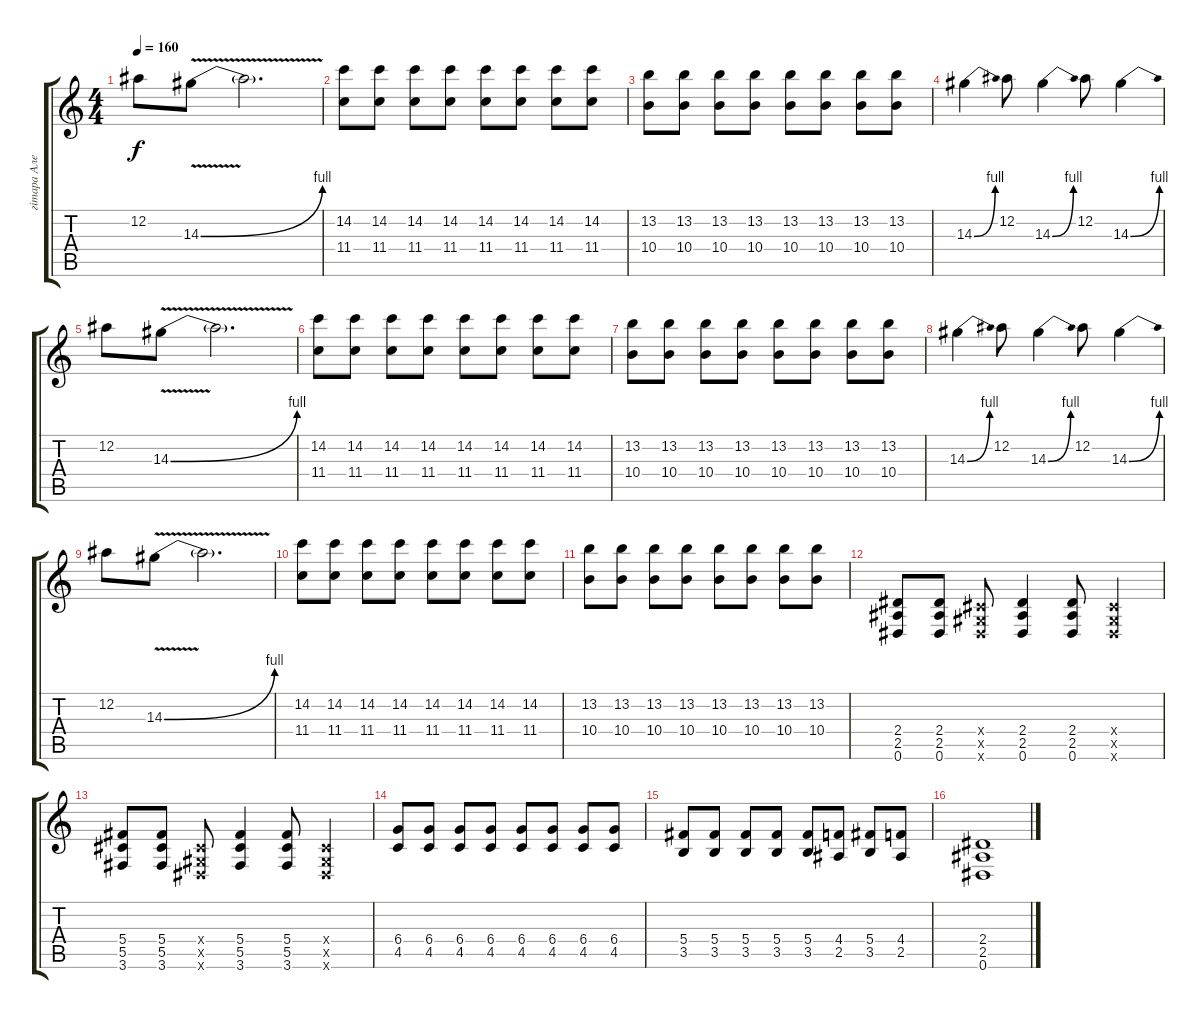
\track ("гiтара Алесь" "гiтара Але") {instrument distortionguitar}
\staff {score tabs}
\tuning (Eb4 Bb3 Gb3 Db3 Ab2 Eb2) {hide}
\ts (4 4)
\tempo 160
\clef g2
\ks c
12.2.8{dy f} 14.3{be (bend 0 0 60 4) v}.8 14.3{t}.2{d} |
(14.2 11.4).8 (14.2 11.4).8 (14.2 11.4).8 (14.2 11.4).8 (14.2 11.4).8 (14.2 11.4).8 (14.2 11.4).8 (14.2 11.4).8 |
(13.2 10.4).8 (13.2 10.4).8 (13.2 10.4).8 (13.2 10.4).8 (13.2 10.4).8 (13.2 10.4).8 (13.2 10.4).8 (13.2 10.4).8 |
14.3{be (bend 0 0 60 4)}.4 12.2.8 14.3{be (bend 0 0 60 4)}.4 12.2.8 14.3{be (bend 0 0 60 4)}.4 |
12.2.8 14.3{be (bend 0 0 60 4) v}.8 14.3{t}.2{d} |
(14.2 11.4).8 (14.2 11.4).8 (14.2 11.4).8 (14.2 11.4).8 (14.2 11.4).8 (14.2 11.4).8 (14.2 11.4).8 (14.2 11.4).8 |
(13.2 10.4).8 (13.2 10.4).8 (13.2 10.4).8 (13.2 10.4).8 (13.2 10.4).8 (13.2 10.4).8 (13.2 10.4).8 (13.2 10.4).8 |
14.3{be (bend 0 0 60 4)}.4 12.2.8 14.3{be (bend 0 0 60 4)}.4 12.2.8 14.3{be (bend 0 0 60 4)}.4 |
12.2.8 14.3{be (bend 0 0 60 4) v}.8 14.3{t}.2{d} |
(14.2 11.4).8 (14.2 11.4).8 (14.2 11.4).8 (14.2 11.4).8 (14.2 11.4).8 (14.2 11.4).8 (14.2 11.4).8 (14.2 11.4).8 |
(13.2 10.4).8 (13.2 10.4).8 (13.2 10.4).8 (13.2 10.4).8 (13.2 10.4).8 (13.2 10.4).8 (13.2 10.4).8 (13.2 10.4).8 |
(2.4 2.5 0.6).8 (2.4 2.5 0.6).8 (0.4{x} 0.5{x} 0.6{x}).8 (2.4 2.5 0.6).4 (2.4 2.5 0.6).8 (0.4{x} 0.5{x} 0.6{x}).4 |
(5.4 5.5 3.6).8 (5.4 5.5 3.6).8 (0.4{x} 0.5{x} 0.6{x}).8 (5.4 5.5 3.6).4 (5.4 5.5 3.6).8 (0.4{x} 0.5{x} 0.6{x}).4 |
(6.4 4.5).8 (6.4 4.5).8 (6.4 4.5).8 (6.4 4.5).8 (6.4 4.5).8 (6.4 4.5).8 (6.4 4.5).8 (6.4 4.5).8 |
(5.4 3.5).8 (5.4 3.5).8 (5.4 3.5).8 (5.4 3.5).8 (5.4 3.5).8 (4.4 2.5).8 (5.4 3.5).8 (4.4 2.5).8 |
(2.4 2.5 0.6).1{volume 1}
